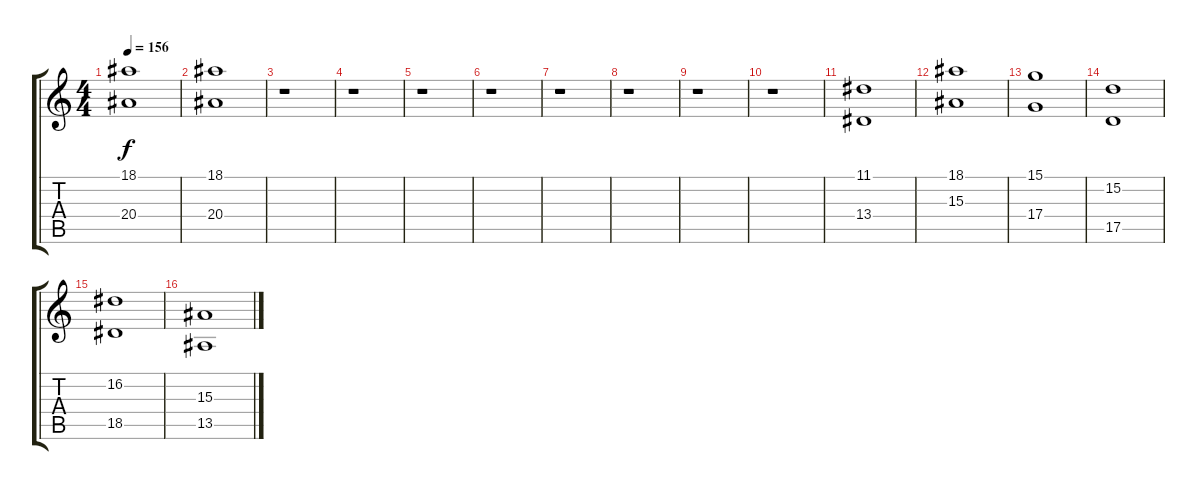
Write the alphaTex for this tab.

\track "" {instrument choiraahs}
\staff {score tabs}
\tuning (E4 B3 G3 D3 A2 E2) {hide}
\ts (4 4)
\tempo 156
\clef g2
\ks c
(18.1 20.4).1{dy f} |
(18.1 20.4).1 |
r.1 |
r.1 |
r.1 |
r.1 |
r.1 |
r.1 |
r.1 |
r.1 |
(11.1 13.4).1 |
(18.1 15.3).1 |
(15.1 17.4).1 |
(15.2 17.5).1 |
(16.2 18.5).1 |
(15.3 13.5).1
